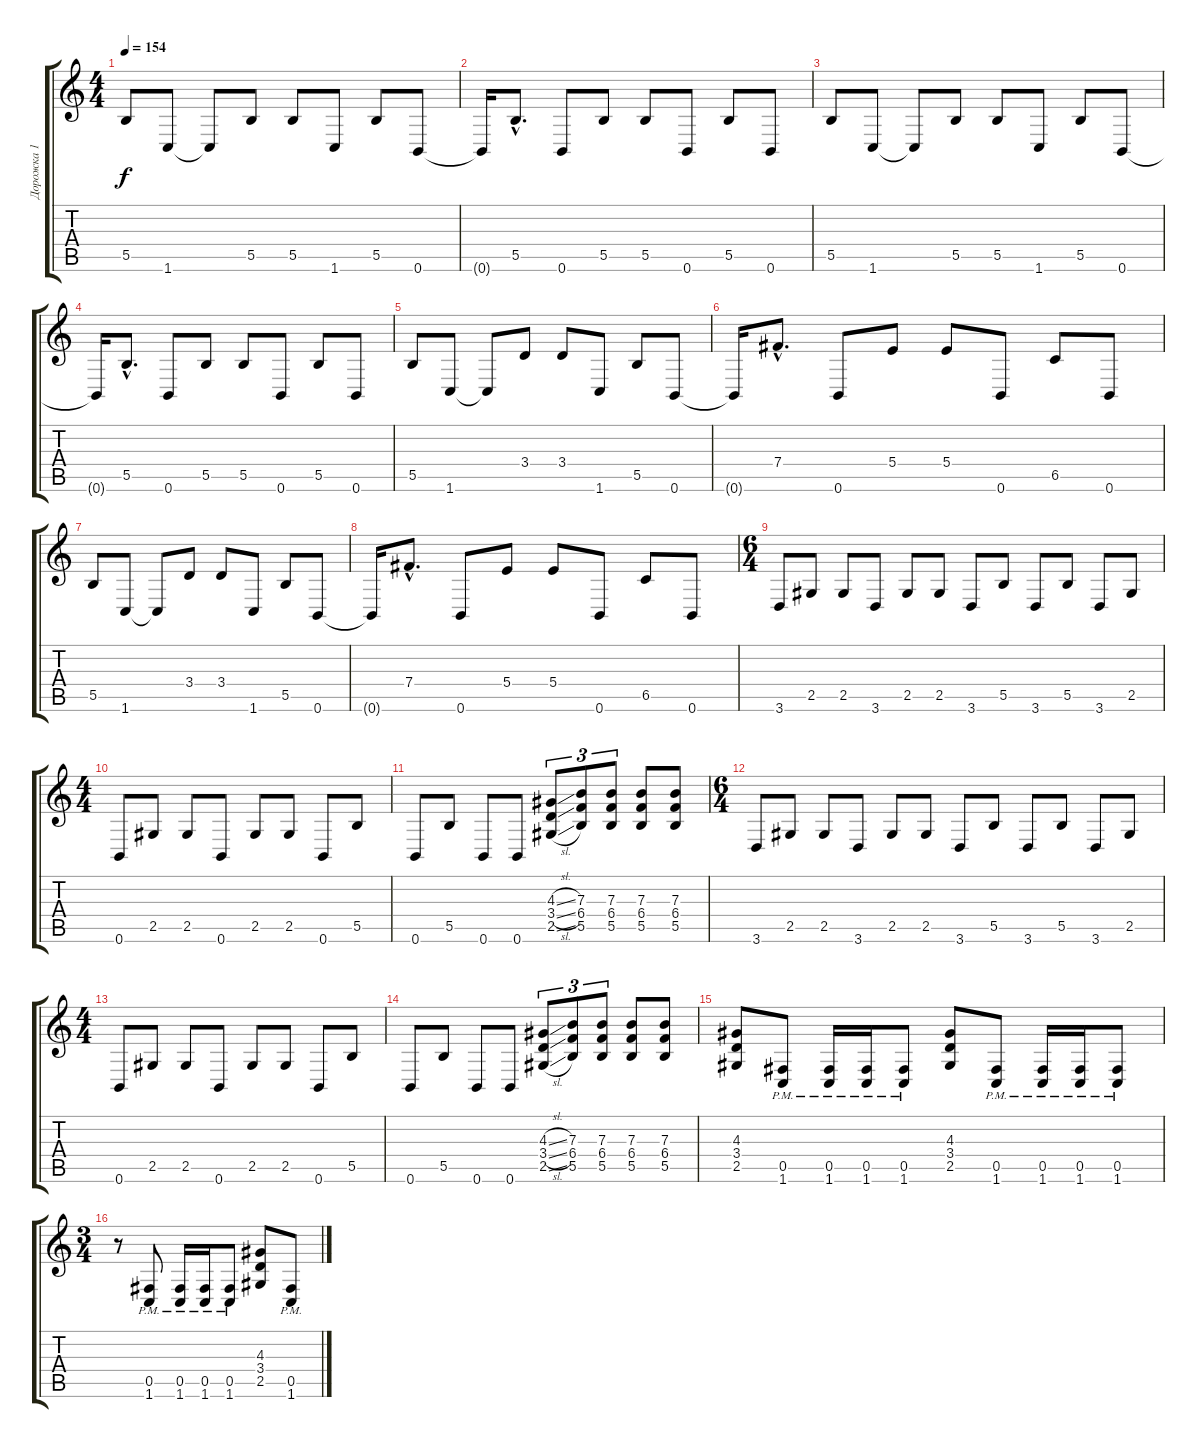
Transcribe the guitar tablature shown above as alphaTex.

\track ("Дорожка 1" "Дорожка 1") {instrument distortionguitar}
\staff {score tabs}
\tuning (Db4 Ab3 E3 B2 Gb2 B1) {hide}
\ts (4 4)
\tempo 154
\clef g2
\ks c
5.5.8{dy f instrument distortionguitar} 1.6.8 1.6{t}.8 5.5.8 5.5.8 1.6.8 5.5.8 0.6.8 |
0.6{t}.16 5.5{hac}.8{d} 0.6.8 5.5.8 5.5.8 0.6.8 5.5.8 0.6.8 |
5.5.8 1.6.8 1.6{t}.8 5.5.8 5.5.8 1.6.8 5.5.8 0.6.8 |
0.6{t}.16 5.5{hac}.8{d} 0.6.8 5.5.8 5.5.8 0.6.8 5.5.8 0.6.8 |
5.5.8 1.6.8 1.6{t}.8 3.4.8 3.4.8 1.6.8 5.5.8 0.6.8 |
0.6{t}.16 7.4{hac}.8{d} 0.6.8 5.4.8 5.4.8 0.6.8 6.5.8 0.6.8 |
5.5.8 1.6.8 1.6{t}.8 3.4.8 3.4.8 1.6.8 5.5.8 0.6.8 |
0.6{t}.16 7.4{hac}.8{d} 0.6.8 5.4.8 5.4.8 0.6.8 6.5.8 0.6.8 |
\ts (6 4)
3.6.8 2.5.8 2.5.8 3.6.8 2.5.8 2.5.8 3.6.8 5.5.8 3.6.8 5.5.8 3.6.8 2.5.8 |
\ts (4 4)
0.6.8 2.5.8 2.5.8 0.6.8 2.5.8 2.5.8 0.6.8 5.5.8 |
0.6.8 5.5.8 0.6.8 0.6.8 (4.3{sl} 3.4{sl} 2.5{sl}).8{tu (3 2)} (7.3 6.4 5.5).8{tu (3 2)} (7.3 6.4 5.5).8{tu (3 2)} (7.3 6.4 5.5).8 (7.3 6.4 5.5).8 |
\ts (6 4)
3.6.8 2.5.8 2.5.8 3.6.8 2.5.8 2.5.8 3.6.8 5.5.8 3.6.8 5.5.8 3.6.8 2.5.8 |
\ts (4 4)
0.6.8 2.5.8 2.5.8 0.6.8 2.5.8 2.5.8 0.6.8 5.5.8 |
0.6.8 5.5.8 0.6.8 0.6.8 (4.3{sl} 3.4{sl} 2.5{sl}).8{tu (3 2)} (7.3 6.4 5.5).8{tu (3 2)} (7.3 6.4 5.5).8{tu (3 2)} (7.3 6.4 5.5).8 (7.3 6.4 5.5).8 |
(4.3 3.4 2.5).8 (0.5{pm} 1.6).8 (0.5{pm} 1.6).16 (0.5{pm} 1.6).16 (0.5{pm} 1.6).8 (4.3 3.4 2.5).8 (0.5{pm} 1.6).8 (0.5{pm} 1.6).16 (0.5{pm} 1.6).16 (0.5{pm} 1.6).8 |
\ts (3 4)
r.8 (0.5{pm} 1.6).8 (0.5{pm} 1.6).16 (0.5{pm} 1.6).16 (0.5{pm} 1.6).8 (4.3 3.4 2.5).8 (0.5{pm} 1.6).8
